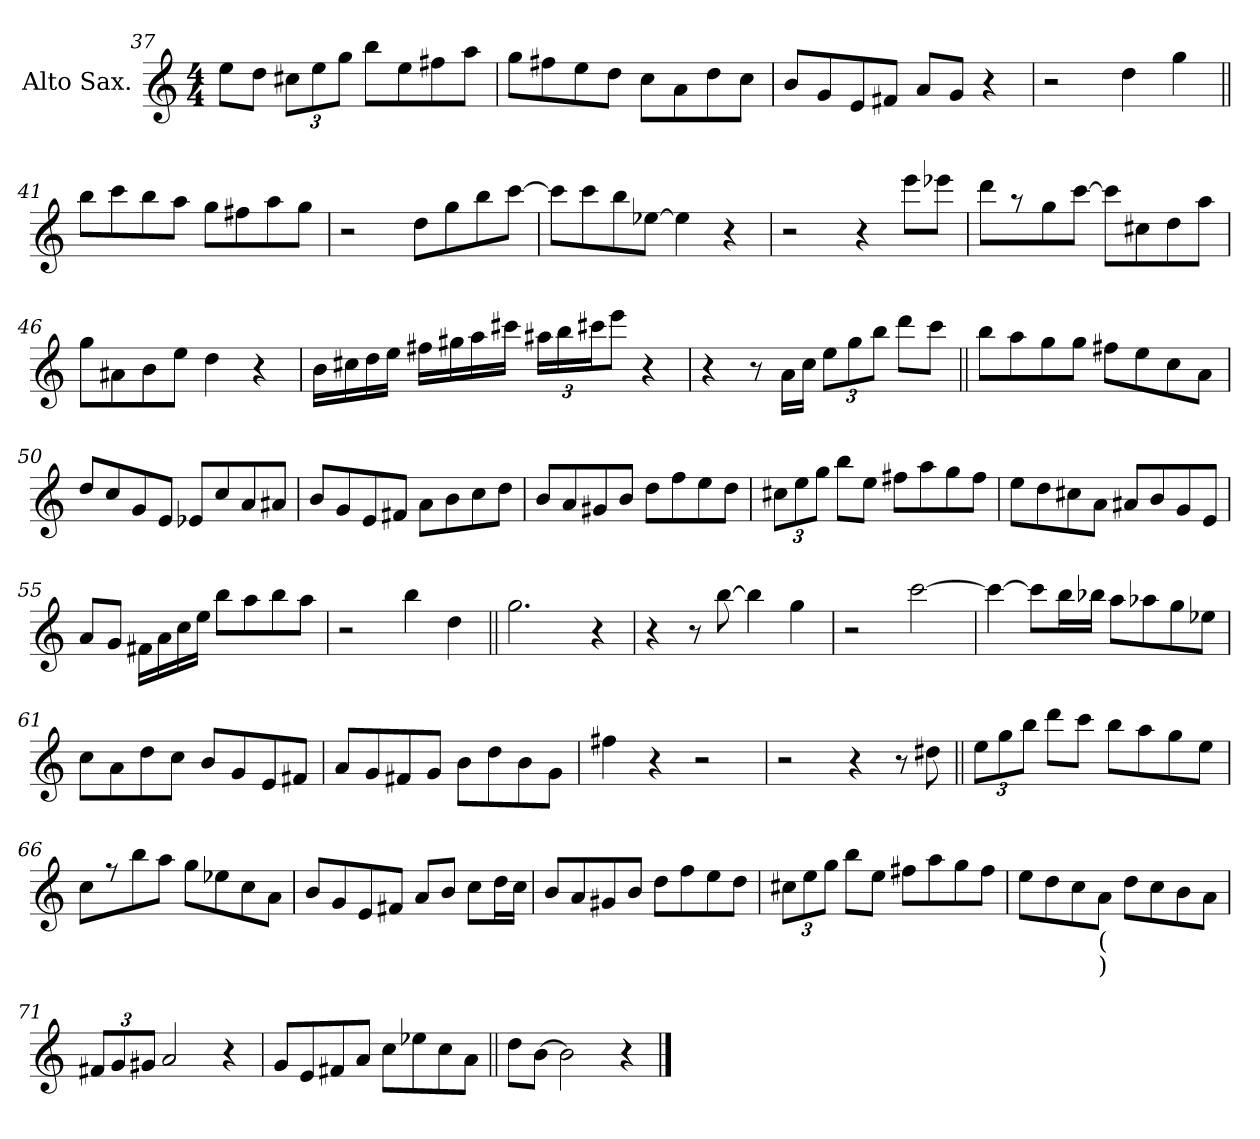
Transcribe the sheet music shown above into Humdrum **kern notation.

**kern
*part1
*staff1
*I"Alto Sax.
*I'Sax
!!LO:PB:g=z
*clefG2
*ITrd5c9
*k[b-e-a-]
*E-:
*M4/4
=37
8g\L
8f\J
12en\L
12g\
12b-\J
8dd\L
8g\
8an\
8cc\J
=38
8b-\L
8an\
8g\
8f\J
8e-\L
8c\
8f\
8e-\J
=39
8d/L
8B-/
8G/
8An/J
8c/L
8B-/J
4r
=40
2r
4f\
4b-\
!!LO:LB:g=z
=41||
8dd\L
8ee-\
8dd\
8cc\J
8b-\L
8an\
8cc\
8b-\J
=42
2r
8f\L
8b-\
8dd\
[8ee-\J
=43
8ee-\L]
8ee-\
8dd\
[8g-X\J
4g-\]
4r
=44
2r
4r
8gg\L
8gg-X\J
!!LO:LB:g=z
=45
8ff\L
8r
8b-\
[8ee-\J
8ee-\L]
8en\
8f\
8cc\J
=46
8b-\L
8c#X\
8d\
8g\J
4f\
4r
=47
16d\LL
16en\
16f\
16g\JJ
16an\LL
16bn\
16cc\
16een\JJ
24cc#X\LL
24dd\
24een\J
8gg\J
4r
=48
4r
8r
16c\LL
16e-\JJ
12g\L
12b-\
12dd\J
8ff\L
8ee-\J
!!LO:LB:g=z
=49||
8dd\L
8cc\
8b-\
8b-\J
8an\L
8g\
8e-\
8c\J
=50
8f/L
8e-/
8B-/
8G/J
8G-X/L
8e-/
8c/
8c#X/J
=51
8d/L
8B-/
8G/
8An/J
8c\L
8d\
8e-\
8f\J
=52
8d/L
8c/
8Bn/
8d/J
8f\L
8a-\
8g\
8f\J
!!LO:LB:g=z
=53
12en\L
12g\
12b-\J
8dd\L
8g\J
8an\L
8cc\
8b-\
8a\J
=54
8g\L
8f\
8en\
8c\J
8c#X/L
8d/
8B-/
8G/J
=55
8c/L
8B-/J
16An\LL
16c\
16e-\
16g\JJ
8dd\L
8cc\
8dd\
8cc\J
=56
2r
4dd\
4f\
!!LO:LB:g=z
=57||
2.b-\
4r
=58
4r
8r
[8dd>\
4dd\]
4b-\
=59
2r
[2ee-\
=60
4ee-\_
8ee-\L]
16dd\L
16dd-X\JJ
8cc\L
8cc-X\
8b-\
8g-X\J
!!LO:LB:g=z
=61
8e-\L
8c\
8f\
8e-\J
8d/L
8B-/
8G/
8An/J
=62
8c/L
8B-/
8An/
8B-/J
8d\L
8f\
8d\
8B-\J
=63
4an\
4r
2r
=64
2r
4r
8r
8f#X\
!!LO:LB:g=z
=65||
12g\L
12b-\
12dd\J
8ff\L
8ee-\J
8dd\L
8cc\
8b-\
8g\J
=66
8e-\L
8r
8dd\
8cc\J
8b-\L
8g-X\
8e-\
8c\J
=67
8d/L
8B-/
8G/
8An/J
8c/L
8d/J
8e-\L
16f\L
16e-\JJ
=68
8d/L
8c/
8Bn/
8d/J
8f\L
8a-\
8g\
8f\J
!!LO:LB:g=z
=69
12en\L
12g\
12b-\J
8dd\L
8g\J
8an\L
8cc\
8b-\
8a\J
=70
8g\L
8f\
8e-\
!LO:TX:b:t=(
!LO:TX:b:t=)
8c\J
8f\L
8e-\
8d\
8c\J
=71
12An/L
12B-/
12Bn/J
2c/
4r
=72
8B-/L
8G/
8An/
8c/J
8e-\L
8g-X\
8e-\
8c\J
=73||
8f\L
[8d\J
2d\]
4r
==
*-
